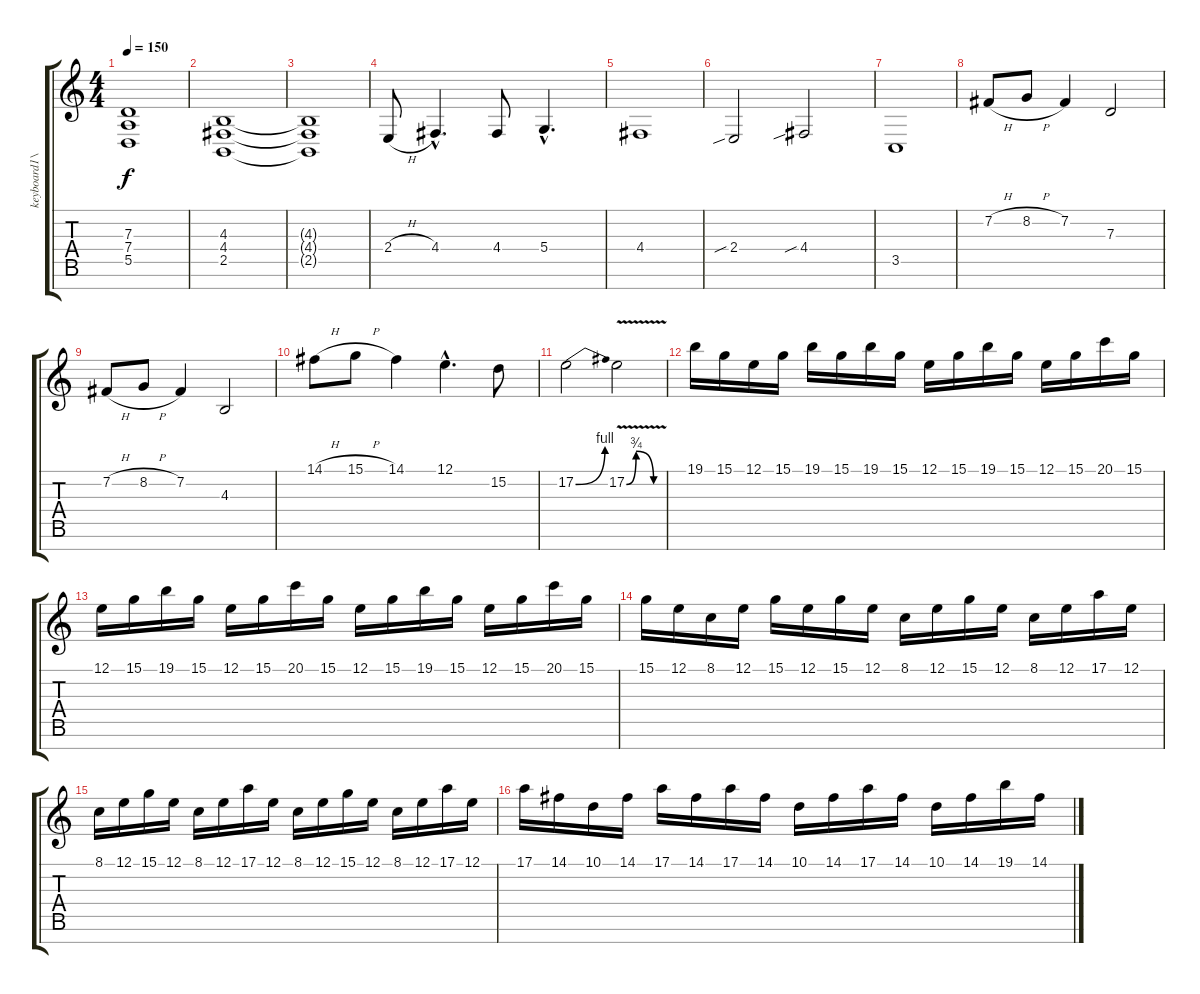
\track ("keyboard1\\guitar1" "keyboard1\\") {instrument acousticgrandpiano}
\staff {score tabs}
\tuning (E4 B3 G3 D3 A2 E2 B1) {hide}
\ts (4 4)
\tempo 150
\clef g2
\ks c
(7.3{t} 7.4{t} 5.5{t}).1{dy f} |
(4.3 4.4 2.5).1 |
(4.3{t} 4.4{t} 2.5{t}).1 |
2.4{h}.8{volume 16 instrument overdrivenguitar} 4.4{hac}.4{d} 4.4.8 5.4{hac}.4{d} |
4.4.1 |
2.4{sib}.2 4.4{sib}.2 |
3.5.1 |
7.2{h}.8 8.2{h}.8 7.2.4 7.3.2 |
7.2{h}.8 8.2{h}.8 7.2.4 4.3.2 |
14.1{h}.8 15.1{h}.8 14.1.4 12.1{hac}.4{d} 15.2.8 |
17.2{be (bend 0 0 60 4)}.2 17.2{be (custom 0 0 16 3 45 0 60 0) v}.2 |
19.1.16 15.1.16 12.1.16 15.1.16 19.1.16 15.1.16 19.1.16 15.1.16 12.1.16 15.1.16 19.1.16 15.1.16 12.1.16 15.1.16 20.1.16 15.1.16 |
12.1.16 15.1.16 19.1.16 15.1.16 12.1.16 15.1.16 20.1.16 15.1.16 12.1.16 15.1.16 19.1.16 15.1.16 12.1.16 15.1.16 20.1.16 15.1.16 |
15.1.16 12.1.16 8.1.16 12.1.16 15.1.16 12.1.16 15.1.16 12.1.16 8.1.16 12.1.16 15.1.16 12.1.16 8.1.16 12.1.16 17.1.16 12.1.16 |
8.1.16 12.1.16 15.1.16 12.1.16 8.1.16 12.1.16 17.1.16 12.1.16 8.1.16 12.1.16 15.1.16 12.1.16 8.1.16 12.1.16 17.1.16 12.1.16 |
17.1.16 14.1.16 10.1.16 14.1.16 17.1.16 14.1.16 17.1.16 14.1.16 10.1.16 14.1.16 17.1.16 14.1.16 10.1.16 14.1.16 19.1.16 14.1.16
